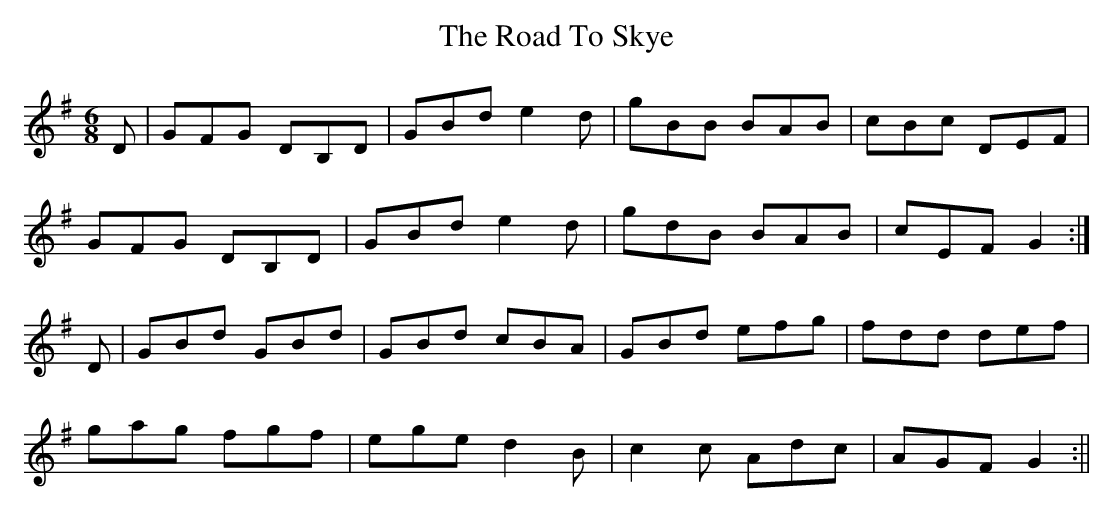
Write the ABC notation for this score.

X:1
T: The Road To Skye
M: 6/8
L: 1/8
K: Gmaj
D|GFG DB,D|GBd e2d|gBB BAB|cBc DEF|
GFG DB,D|GBd e2d|gdB BAB|cEF G2:|
D|GBd GBd|GBd cBA|GBd efg|fdd def|
gag fgf|ege d2B|c2c Adc|AGF G2:||
